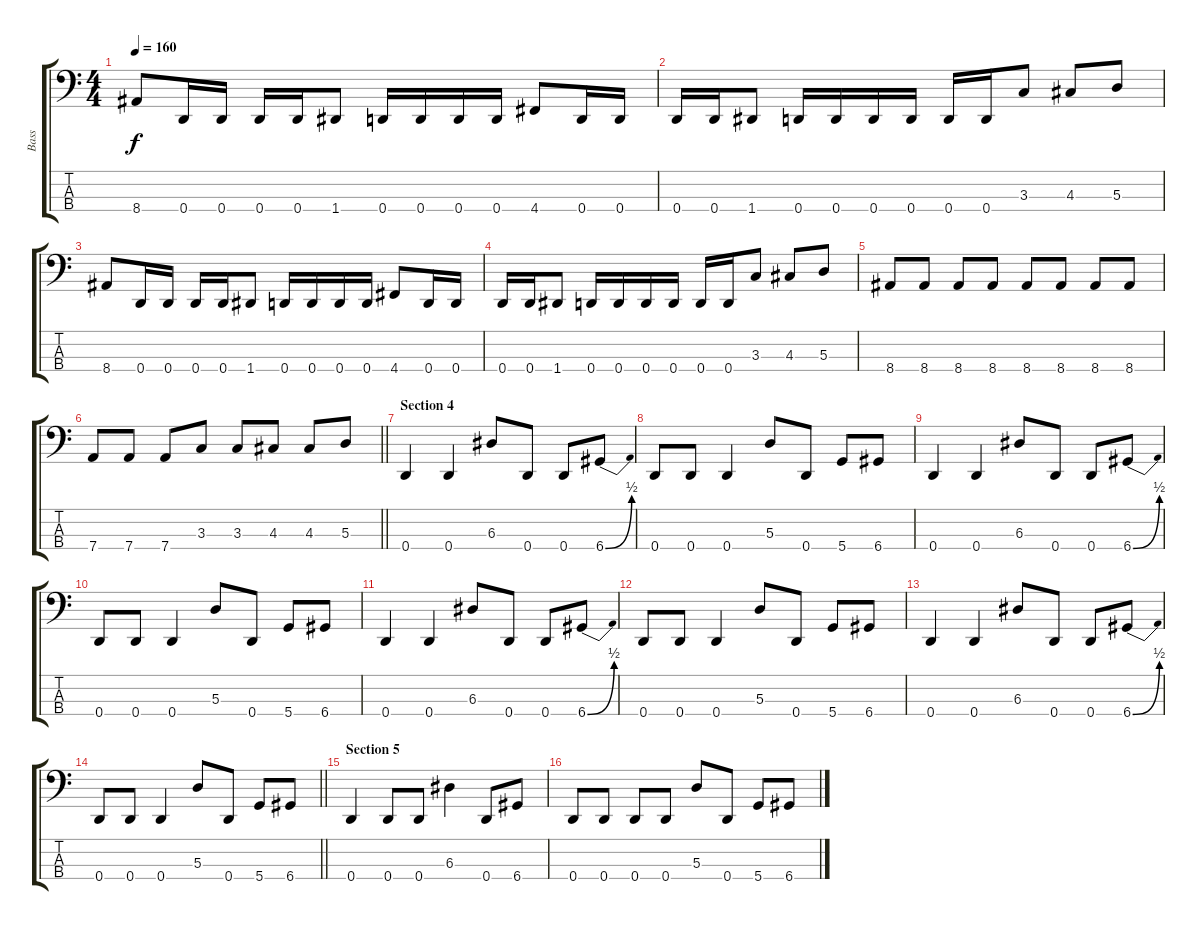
\track ("Bass" "Bass") {instrument electricbasspick}
\staff {score tabs}
\tuning (G2 D2 A1 D1) {hide}
\ts (4 4)
\tempo 160
\clef f4
\ks c
8.4.8{dy f} 0.4.16 0.4.16 0.4.16 0.4.16 1.4.8 0.4.16 0.4.16 0.4.16 0.4.16 4.4.8 0.4.16 0.4.16 |
0.4.16 0.4.16 1.4.8 0.4.16 0.4.16 0.4.16 0.4.16 0.4.16 0.4.16 3.3.8 4.3.8 5.3.8 |
8.4.8 0.4.16 0.4.16 0.4.16 0.4.16 1.4.8 0.4.16 0.4.16 0.4.16 0.4.16 4.4.8 0.4.16 0.4.16 |
0.4.16 0.4.16 1.4.8 0.4.16 0.4.16 0.4.16 0.4.16 0.4.16 0.4.16 3.3.8 4.3.8 5.3.8 |
8.4.8 8.4.8 8.4.8 8.4.8 8.4.8 8.4.8 8.4.8 8.4.8 |
\barLineRight lightlight
7.4.8 7.4.8 7.4.8 3.3.8 3.3.8 4.3.8 4.3.8 5.3.8 |
\section ("" "Section 4")
0.4.4 0.4.4 6.3.8 0.4.8 0.4.8 6.4{be (bend 0 0 60 2)}.8 |
0.4.8 0.4.8 0.4.4 5.3.8 0.4.8 5.4.8 6.4.8 |
0.4.4 0.4.4 6.3.8 0.4.8 0.4.8 6.4{be (bend 0 0 60 2)}.8 |
0.4.8 0.4.8 0.4.4 5.3.8 0.4.8 5.4.8 6.4.8 |
0.4.4 0.4.4 6.3.8 0.4.8 0.4.8 6.4{be (bend 0 0 60 2)}.8 |
0.4.8 0.4.8 0.4.4 5.3.8 0.4.8 5.4.8 6.4.8 |
0.4.4 0.4.4 6.3.8 0.4.8 0.4.8 6.4{be (bend 0 0 60 2)}.8 |
\barLineRight lightlight
0.4.8 0.4.8 0.4.4 5.3.8 0.4.8 5.4.8 6.4.8 |
\section ("" "Section 5")
0.4.4 0.4.8 0.4.8 6.3.4 0.4.8 6.4.8 |
0.4.8 0.4.8 0.4.8 0.4.8 5.3.8 0.4.8 5.4.8 6.4.8
